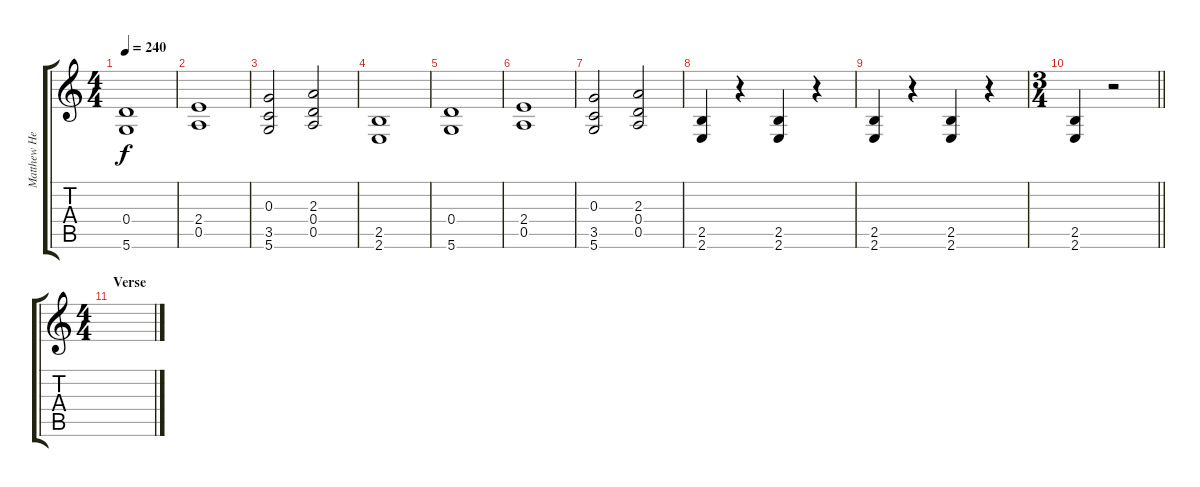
\track ("Matthew Heafy" "Matthew He") {instrument overdrivenguitar}
\staff {score tabs}
\tuning (E4 B3 G3 D3 A2 D2) {hide}
\ts (4 4)
\tempo 240
\clef g2
\ks c
(0.4 5.6).1{dy f} |
(2.4 0.5).1 |
(0.3 3.5 5.6).2 (2.3 0.4 0.5).2 |
(2.5 2.6).1 |
(0.4 5.6).1 |
(2.4 0.5).1 |
(0.3 3.5 5.6).2 (2.3 0.4 0.5).2 |
(2.5 2.6).4 r.4 (2.5 2.6).4 r.4 |
(2.5 2.6).4 r.4 (2.5 2.6).4 r.4 |
\ts (3 4)
\barLineRight lightlight
(2.5 2.6).4 r.2 |
\ts (4 4)
\section ("" "Verse")
